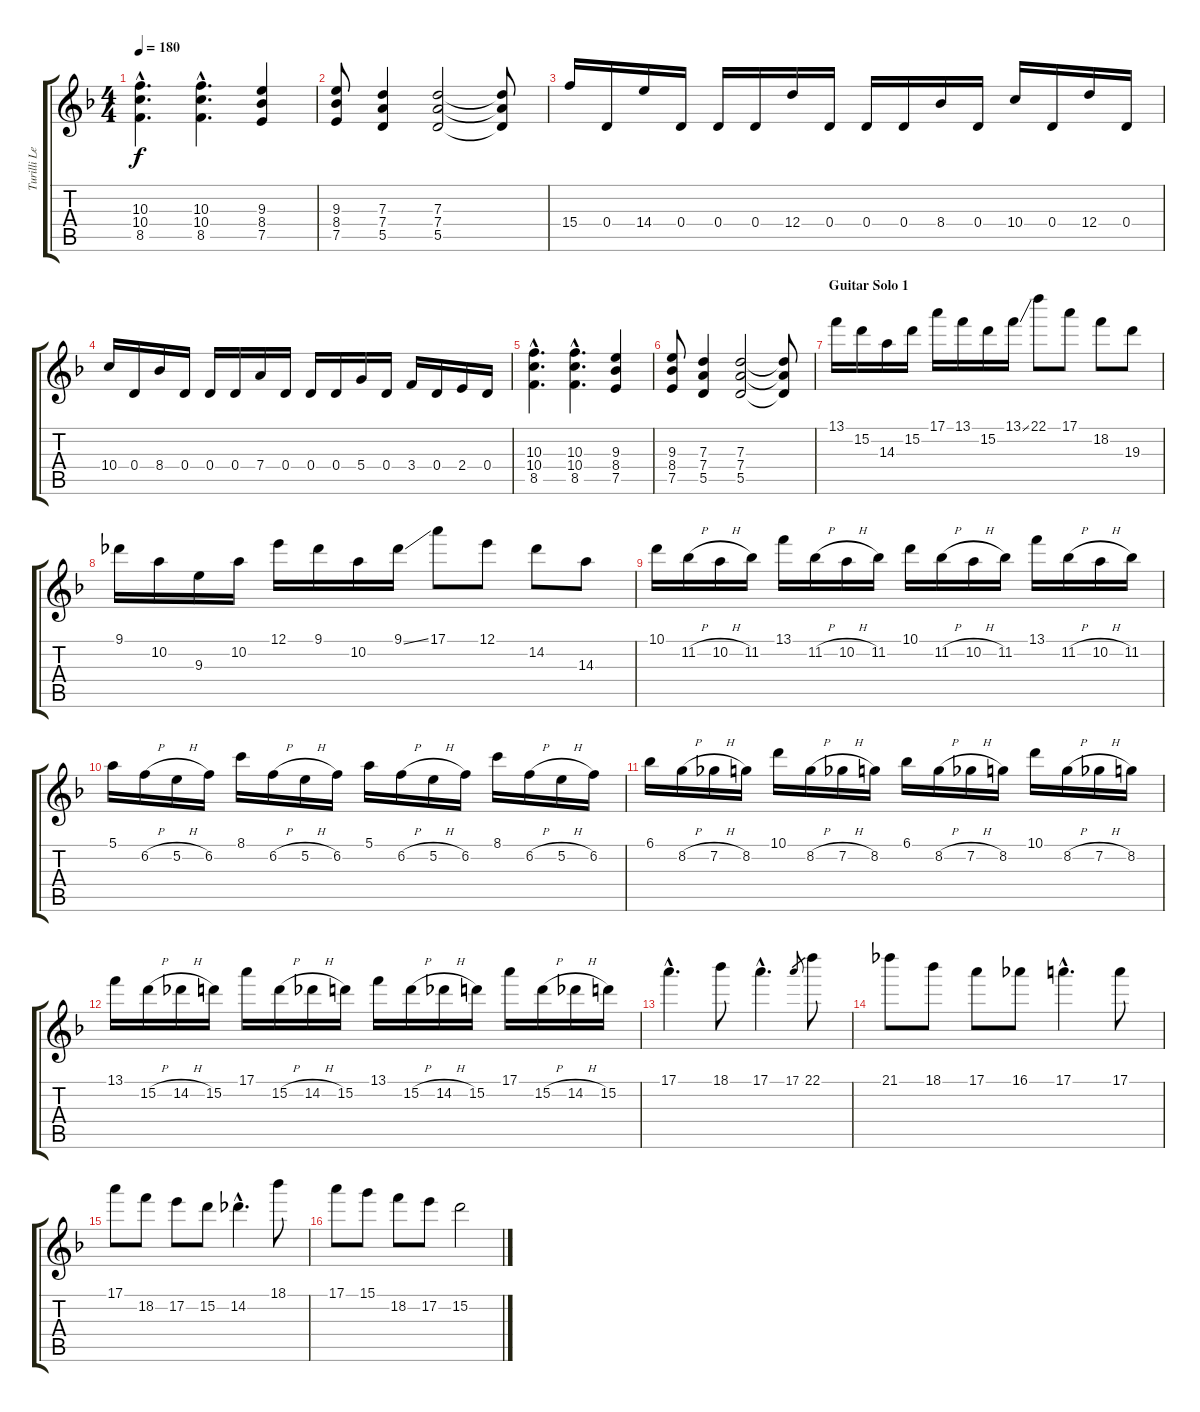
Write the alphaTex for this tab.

\track ("Turilli Lead" "Turilli Le") {instrument distortionguitar}
\staff {score tabs}
\tuning (E4 B3 G3 D3 A2 E2) {hide}
\ts (4 4)
\tempo 180
\clef g2
\ks dminor
(10.3{hac} 10.4{hac} 8.5{hac}).4{d dy f} (10.3{hac} 10.4{hac} 8.5{hac}).4{d} (9.3 8.4 7.5).4 |
(9.3 8.4 7.5).8 (7.3 7.4 5.5).4 (7.3 7.4 5.5).2 (7.3{t} 7.4{t} 5.5{t}).8 |
15.4.16 0.4.16 14.4.16 0.4.16 0.4.16 0.4.16 12.4.16 0.4.16 0.4.16 0.4.16 8.4.16 0.4.16 10.4.16 0.4.16 12.4.16 0.4.16 |
10.4.16 0.4.16 8.4.16 0.4.16 0.4.16 0.4.16 7.4.16 0.4.16 0.4.16 0.4.16 5.4.16 0.4.16 3.4.16 0.4.16 2.4.16 0.4.16 |
(10.3{hac} 10.4{hac} 8.5{hac}).4{d} (10.3{hac} 10.4{hac} 8.5{hac}).4{d} (9.3 8.4 7.5).4 |
(9.3 8.4 7.5).8 (7.3 7.4 5.5).4 (7.3 7.4 5.5).2 (7.3{t} 7.4{t} 5.5{t}).8 |
\section ("" "Guitar Solo 1")
13.1.16 15.2.16 14.3.16 15.2.16 17.1.16 13.1.16 15.2.16 13.1{ss}.16 22.1.8 17.1.8 18.2.8 19.3.8 |
9.1.16 10.2.16 9.3.16 10.2.16 12.1.16 9.1.16 10.2.16 9.1{ss}.16 17.1.8 12.1.8 14.2.8 14.3.8 |
10.1.16 11.2{h}.16 10.2{h}.16 11.2.16 13.1.16 11.2{h}.16 10.2{h}.16 11.2.16 10.1.16 11.2{h}.16 10.2{h}.16 11.2.16 13.1.16 11.2{h}.16 10.2{h}.16 11.2.16 |
5.1.16 6.2{h}.16 5.2{h}.16 6.2.16 8.1.16 6.2{h}.16 5.2{h}.16 6.2.16 5.1.16 6.2{h}.16 5.2{h}.16 6.2.16 8.1.16 6.2{h}.16 5.2{h}.16 6.2.16 |
6.1.16 8.2{h}.16 7.2{h}.16 8.2.16 10.1.16 8.2{h}.16 7.2{h}.16 8.2.16 6.1.16 8.2{h}.16 7.2{h}.16 8.2.16 10.1.16 8.2{h}.16 7.2{h}.16 8.2.16 |
13.1.16 15.2{h}.16 14.2{h}.16 15.2.16 17.1.16 15.2{h}.16 14.2{h}.16 15.2.16 13.1.16 15.2{h}.16 14.2{h}.16 15.2.16 17.1.16 15.2{h}.16 14.2{h}.16 15.2.16 |
17.1{hac}.4{d} 18.1.8 17.1{hac}.4{d} 17.1.8{gr} 22.1.8 |
21.1.8 18.1.8 17.1.8 16.1.8 17.1{hac}.4{d} 17.1.8 |
17.1.8 18.2.8 17.2.8 15.2.8 14.2{hac}.4{d} 18.1.8 |
17.1.8 15.1.8 18.2.8 17.2.8 15.2.2
